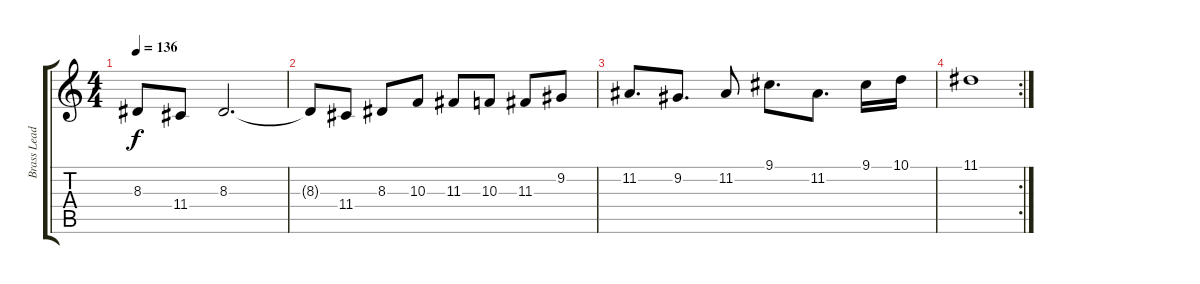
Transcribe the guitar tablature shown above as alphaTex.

\track ("Brass Lead" "Brass Lead") {instrument tuba}
\staff {score tabs}
\tuning (E4 B3 G3 D3 A2 E2) {hide}
\ts (4 4)
\tempo 136
\clef g2
\ks c
8.3{t}.8{dy f} 11.4.8 8.3.2{d} |
8.3{t}.8 11.4.8 8.3.8 10.3.8 11.3.8 10.3.8 11.3.8 9.2.8 |
11.2.8{d} 9.2.8{d} 11.2.8 9.1.8{d} 11.2.8{d} 9.1.16 10.1.16 |
\rc 2
11.1.1
